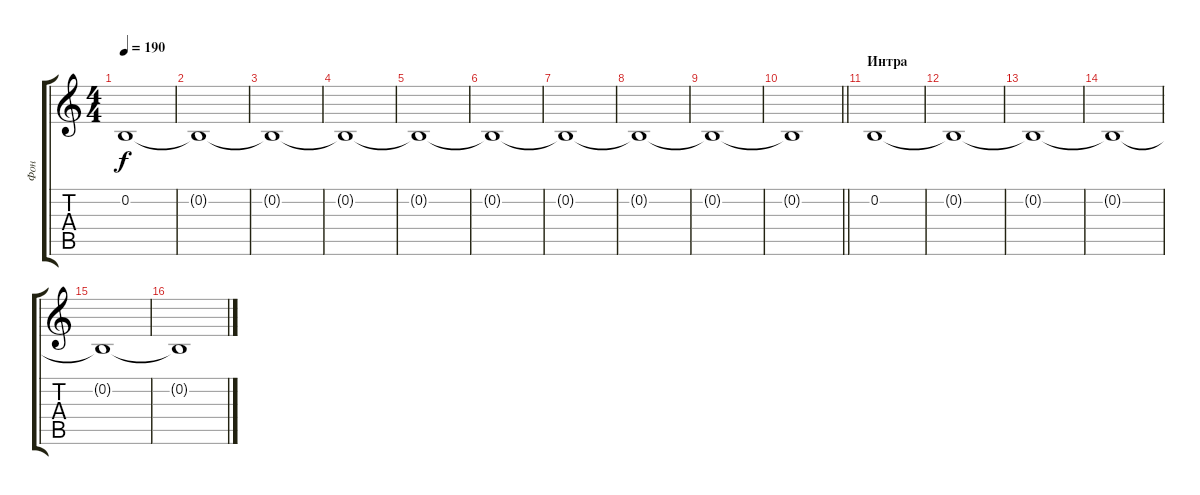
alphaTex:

\track ("Фон" "Фон") {instrument synthstrings1}
\staff {score tabs}
\tuning (E4 B3 G3 D3 A2 E2) {hide}
\ts (4 4)
\tempo 190
\clef g2
\ks c
0.2.1{dy f instrument synthstrings1} |
0.2{t}.1 |
0.2{t}.1 |
0.2{t}.1 |
0.2{t}.1 |
0.2{t}.1 |
0.2{t}.1 |
0.2{t}.1 |
0.2{t}.1 |
\barLineRight lightlight
0.2{t}.1 |
\section ("" "Интра")
0.2.1 |
0.2{t}.1 |
0.2{t}.1 |
0.2{t}.1 |
0.2{t}.1 |
0.2{t}.1
